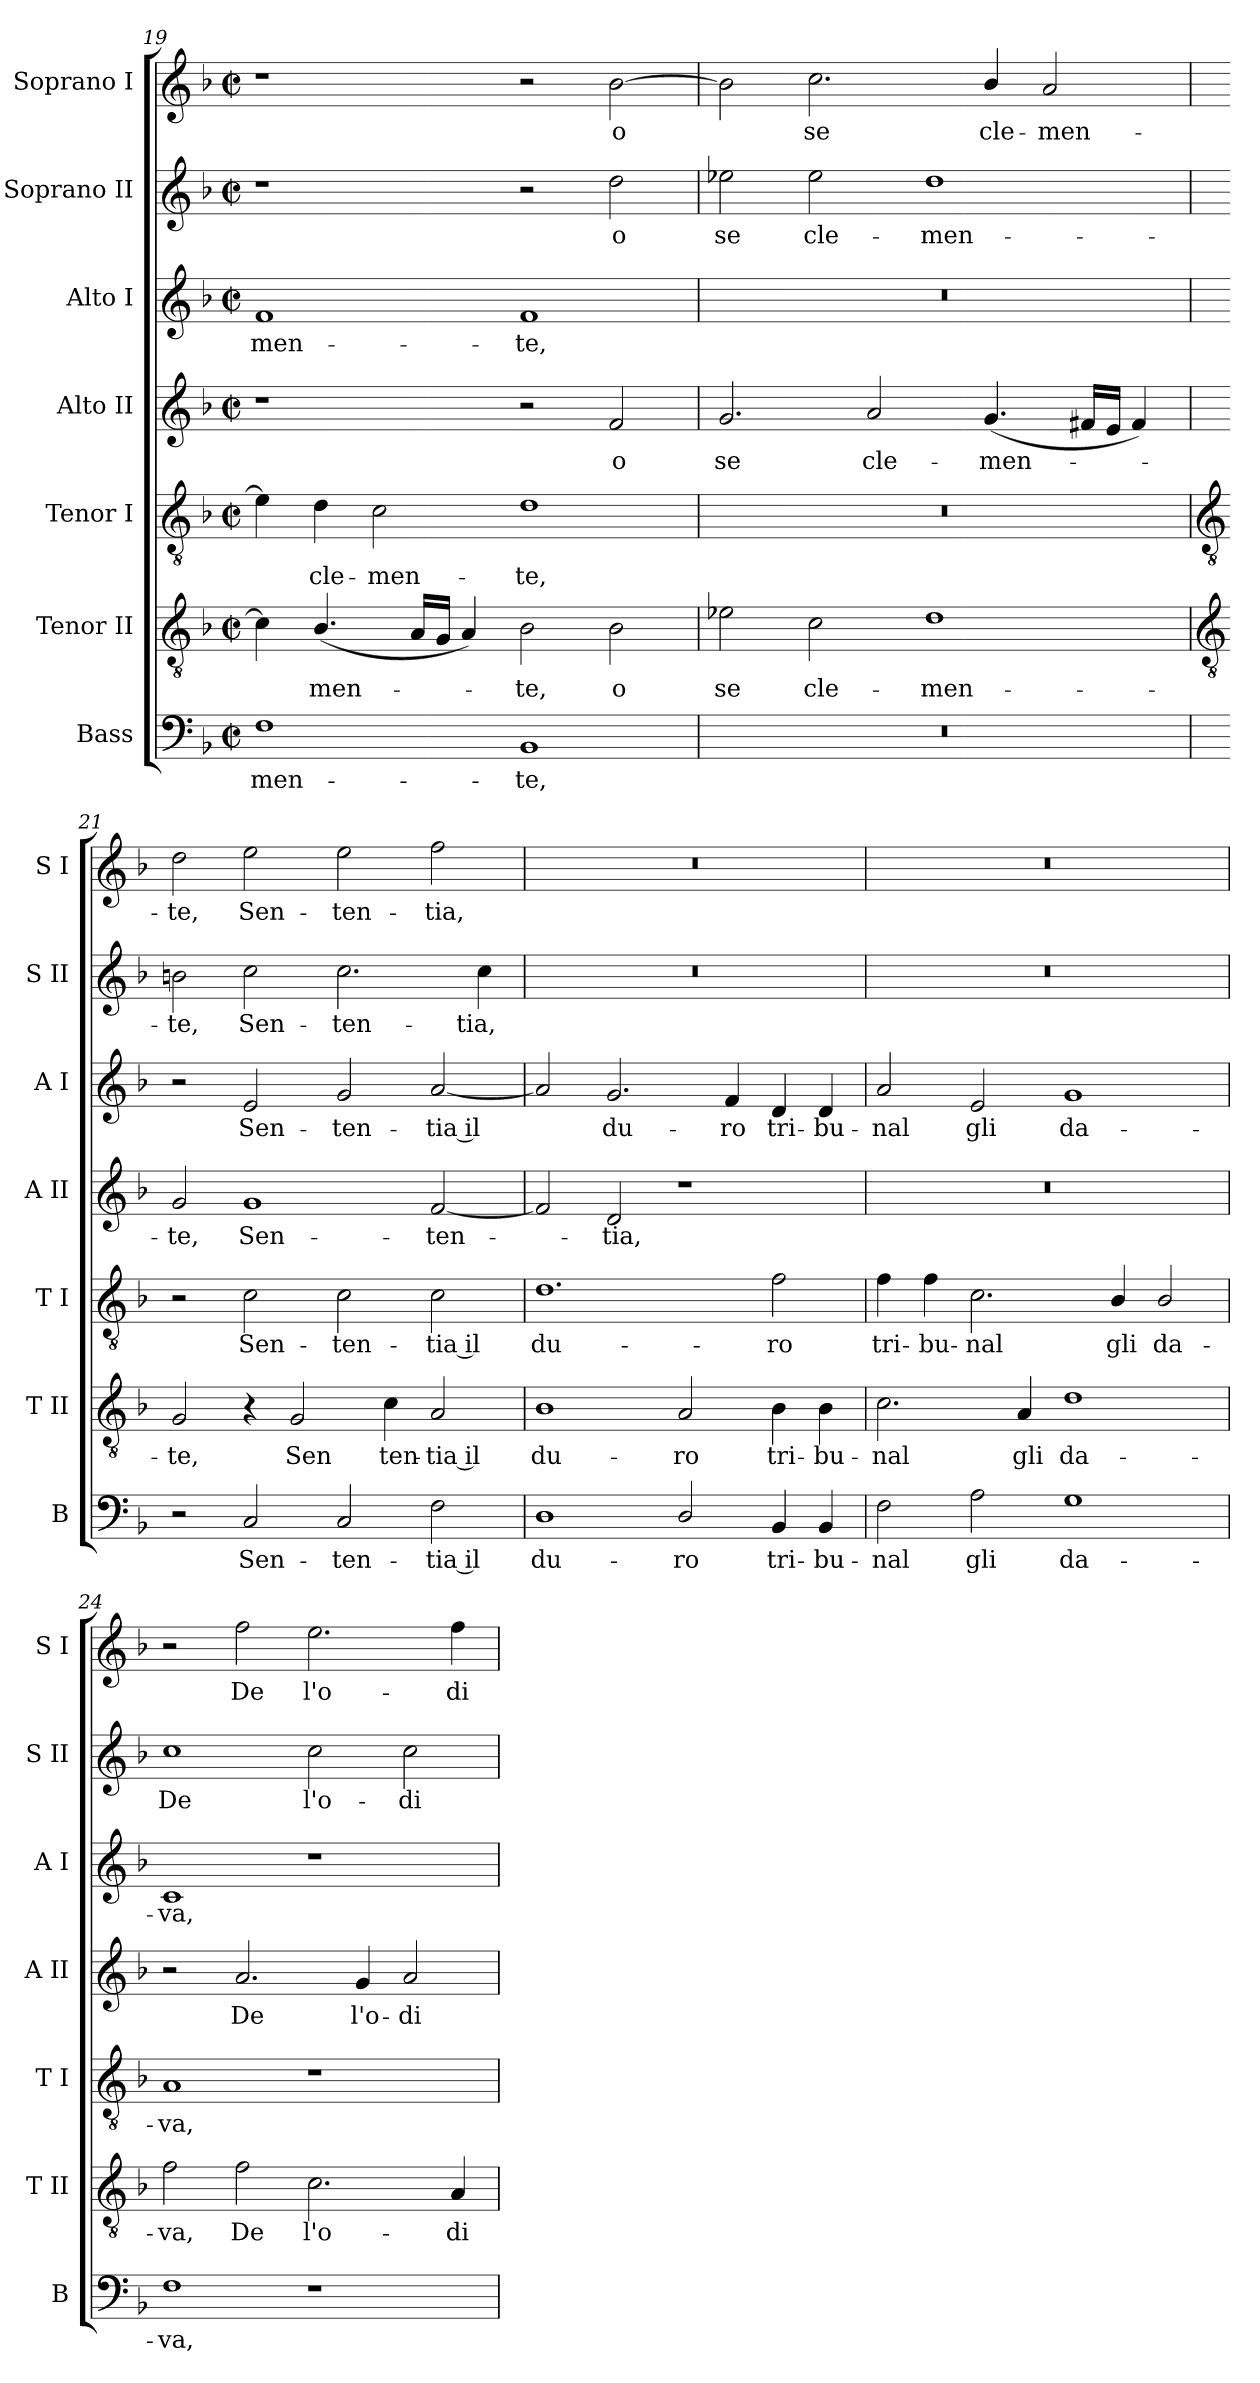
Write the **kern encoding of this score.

**kern	**text	**kern	**text	**kern	**text	**kern	**text	**kern	**text	**kern	**text	**kern	**text
*part7	*part7	*part6	*part6	*part5	*part5	*part4	*part4	*part3	*part3	*part2	*part2	*part1	*part1
*staff7	*staff7	*staff6	*staff6	*staff5	*staff5	*staff4	*staff4	*staff3	*staff3	*staff2	*staff2	*staff1	*staff1
*I"Bass	*	*I"Tenor II	*	*I"Tenor I	*	*I"Alto II	*	*I"Alto I	*	*I"Soprano II	*	*I"Soprano I	*
*I'B	*	*I'T II	*	*I'T I	*	*I'A II	*	*I'A I	*	*I'S II	*	*I'S I	*
*clefF4	*	*clefGv2	*	*clefGv2	*	*clefG2	*	*clefG2	*	*clefG2	*	*clefG2	*
*k[b-]	*	*k[b-]	*	*k[b-]	*	*k[b-]	*	*k[b-]	*	*k[b-]	*	*k[b-]	*
*F:	*	*F:	*	*F:	*	*F:	*	*F:	*	*F:	*	*F:	*
*M4/2	*	*M4/2	*	*M4/2	*	*M4/2	*	*M4/2	*	*M4/2	*	*M4/2	*
*met(c|)	*	*met(c|)	*	*met(c|)	*	*met(c|)	*	*met(c|)	*	*met(c|)	*	*met(c|)	*
=19	=19	=19	=19	=19	=19	=19	=19	=19	=19	=19	=19	=19	=19
!	!LO:LY:b	!	!	!	!	!	!	!	!LO:LY:b	!	!	!	!
1F	-men-	4c]	.	4e-]	.	1r	.	1f	-men-	1r	.	1r	.
!	!	!	!LO:LY:b	!	!LO:LY:b	!	!	!	!	!	!	!	!
.	.	(<4.B-/	men-	4d	cle-	.	.	.	.	.	.	.	.
!	!	!	!	!	!LO:LY:b	!	!	!	!	!	!	!	!
.	.	.	.	2c	-men-	.	.	.	.	.	.	.	.
.	.	16ALL	.	.	.	.	.	.	.	.	.	.	.
.	.	16GJJ	.	.	.	.	.	.	.	.	.	.	.
.	.	4A)	.	.	.	.	.	.	.	.	.	.	.
!	!LO:LY:b	!	!LO:LY:b	!	!LO:LY:b	!	!	!	!LO:LY:b	!	!	!	!
1BB-	-te,	2B-	te,	1d	-te,	2r	.	1f	-te,	2r	.	2r	.
!	!	!	!LO:LY:b	!	!	!	!LO:LY:b	!	!	!	!LO:LY:b	!	!LO:LY:b
.	.	2B-	o	.	.	2f	o	.	.	2dd	o	[2b-	o
=20	=20	=20	=20	=20	=20	=20	=20	=20	=20	=20	=20	=20	=20
!	!	!	!LO:LY:b	!	!	!	!LO:LY:b	!	!	!	!LO:LY:b	!	!
0r	.	2e-X	se	0r	.	2.g	se	0r	.	2ee-X	se	2b-]	.
!	!	!	!LO:LY:b	!	!	!	!	!	!	!	!LO:LY:b	!	!LO:LY:b
.	.	2c	cle-	.	.	.	.	.	.	2ee-	cle-	2.cc	se
!	!	!	!	!	!	!	!LO:LY:b	!	!	!	!	!	!
.	.	.	.	.	.	2a	cle-	.	.	.	.	.	.
!	!	!	!LO:LY:b	!	!	!	!	!	!	!	!LO:LY:b	!	!
.	.	1d	-men-	.	.	.	.	.	.	1dd	-men-	.	.
!	!	!	!	!	!	!	!LO:LY:b	!	!	!	!	!	!LO:LY:b
.	.	.	.	.	.	(<4.g	-men-	.	.	.	.	4b-/	cle-
!	!	!	!	!	!	!	!	!	!	!	!	!	!LO:LY:b
.	.	.	.	.	.	.	.	.	.	.	.	2a	-men-
.	.	.	.	.	.	16f#XLL	.	.	.	.	.	.	.
.	.	.	.	.	.	16eJJ	.	.	.	.	.	.	.
.	.	.	.	.	.	4f#)	.	.	.	.	.	.	.
!!LO:LB:g=z
=21	=21	=21	=21	=21	=21	=21	=21	=21	=21	=21	=21	=21	=21
*	*	*clefGv2	*	*clefGv2	*	*	*	*	*	*	*	*	*
!	!	!	!LO:LY:b	!	!	!	!LO:LY:b	!	!	!	!LO:LY:b	!	!LO:LY:b
2r	.	2G	-te,	2r	.	2g	te,	2r	.	2bn	-te,	2dd	-te,
!	!LO:LY:b	!	!	!	!LO:LY:b	!	!LO:LY:b	!	!LO:LY:b	!	!LO:LY:b	!	!LO:LY:b
2C	Sen-	4r	.	2c	Sen-	1g	Sen-	2e	Sen-	2cc	Sen-	2ee	Sen-
!	!	!	!LO:LY:b	!	!	!	!	!	!	!	!	!	!
.	.	2G	Sen	.	.	.	.	.	.	.	.	.	.
!	!LO:LY:b	!	!	!	!LO:LY:b	!	!	!	!LO:LY:b	!	!LO:LY:b	!	!LO:LY:b
2C	-ten-	.	.	2c	-ten-	.	.	2g	-ten-	2.cc	-ten-	2ee	-ten-
!	!	!	!LO:LY:b	!	!	!	!	!	!	!	!	!	!
.	.	4c	ten-	.	.	.	.	.	.	.	.	.	.
!	!LO:LY:b	!	!LO:LY:b	!	!LO:LY:b	!	!LO:LY:b	!	!LO:LY:b	!	!	!	!LO:LY:b
2F	-tia il	2A	-tia il	2c	-tia il	[2f	-ten-	[2a	-tia il	.	.	2ff	-tia,
!	!	!	!	!	!	!	!	!	!	!	!LO:LY:b	!	!
.	.	.	.	.	.	.	.	.	.	4cc	-tia,	.	.
=22	=22	=22	=22	=22	=22	=22	=22	=22	=22	=22	=22	=22	=22
!	!LO:LY:b	!	!LO:LY:b	!	!LO:LY:b	!	!	!	!	!	!	!	!
1D	du-	1B-	du-	1.d	du-	2f]	.	2a]	.	0r	.	0r	.
!	!	!	!	!	!	!	!LO:LY:b	!	!LO:LY:b	!	!	!	!
.	.	.	.	.	.	2d	tia,	2.g	du-	.	.	.	.
!	!LO:LY:b	!	!LO:LY:b	!	!	!	!	!	!	!	!	!	!
2D/	-ro	2A	-ro	.	.	1r	.	.	.	.	.	.	.
!	!	!	!	!	!	!	!	!	!LO:LY:b	!	!	!	!
.	.	.	.	.	.	.	.	4f	-ro	.	.	.	.
!	!LO:LY:b	!	!LO:LY:b	!	!LO:LY:b	!	!	!	!LO:LY:b	!	!	!	!
4BB-	tri-	4B-	tri-	2f	-ro	.	.	4d	tri-	.	.	.	.
!	!LO:LY:b	!	!LO:LY:b	!	!	!	!	!	!LO:LY:b	!	!	!	!
4BB-	-bu-	4B-	-bu-	.	.	.	.	4d	-bu-	.	.	.	.
=23	=23	=23	=23	=23	=23	=23	=23	=23	=23	=23	=23	=23	=23
!	!LO:LY:b	!	!LO:LY:b	!	!LO:LY:b	!	!	!	!LO:LY:b	!	!	!	!
2F	-nal	2.c	-nal	4f	tri-	0r	.	2a	-nal	0r	.	0r	.
!	!	!	!	!	!LO:LY:b	!	!	!	!	!	!	!	!
.	.	.	.	4f	-bu-	.	.	.	.	.	.	.	.
!	!LO:LY:b	!	!	!	!LO:LY:b	!	!	!	!LO:LY:b	!	!	!	!
2A	gli	.	.	2.c	-nal	.	.	2e	gli	.	.	.	.
!	!	!	!LO:LY:b	!	!	!	!	!	!	!	!	!	!
.	.	4A	gli	.	.	.	.	.	.	.	.	.	.
!	!LO:LY:b	!	!LO:LY:b	!	!	!	!	!	!LO:LY:b	!	!	!	!
1G	da-	1d	da-	.	.	.	.	1g	da-	.	.	.	.
!	!	!	!	!	!LO:LY:b	!	!	!	!	!	!	!	!
.	.	.	.	4B-/	gli	.	.	.	.	.	.	.	.
!	!	!	!	!	!LO:LY:b	!	!	!	!	!	!	!	!
.	.	.	.	2B-/	da-	.	.	.	.	.	.	.	.
=24	=24	=24	=24	=24	=24	=24	=24	=24	=24	=24	=24	=24	=24
!	!LO:LY:b	!	!LO:LY:b	!	!LO:LY:b	!	!	!	!LO:LY:b	!	!LO:LY:b	!	!
1F	-va,	2f	-va,	1A	-va,	2r	.	1c	-va,	1cc	De	2r	.
!	!	!	!LO:LY:b	!	!	!	!LO:LY:b	!	!	!	!	!	!LO:LY:b
.	.	2f	De	.	.	2.a	De	.	.	.	.	2ff	De
!	!	!	!LO:LY:b	!	!	!	!	!	!	!	!LO:LY:b	!	!LO:LY:b
1r	.	2.c	l'o-	1r	.	.	.	1r	.	2cc	l'o-	2.ee	l'o-
!	!	!	!	!	!	!	!LO:LY:b	!	!	!	!	!	!
.	.	.	.	.	.	4g	l'o-	.	.	.	.	.	.
!	!	!	!	!	!	!	!LO:LY:b	!	!	!	!LO:LY:b	!	!
.	.	.	.	.	.	2a	-di-	.	.	2cc	-di-	.	.
!	!	!	!LO:LY:b	!	!	!	!	!	!	!	!	!	!LO:LY:b
.	.	4A	-di-	.	.	.	.	.	.	.	.	4ff	-di-
=	=	=	=	=	=	=	=	=	=	=	=	=	=
*-	*-	*-	*-	*-	*-	*-	*-	*-	*-	*-	*-	*-	*-
